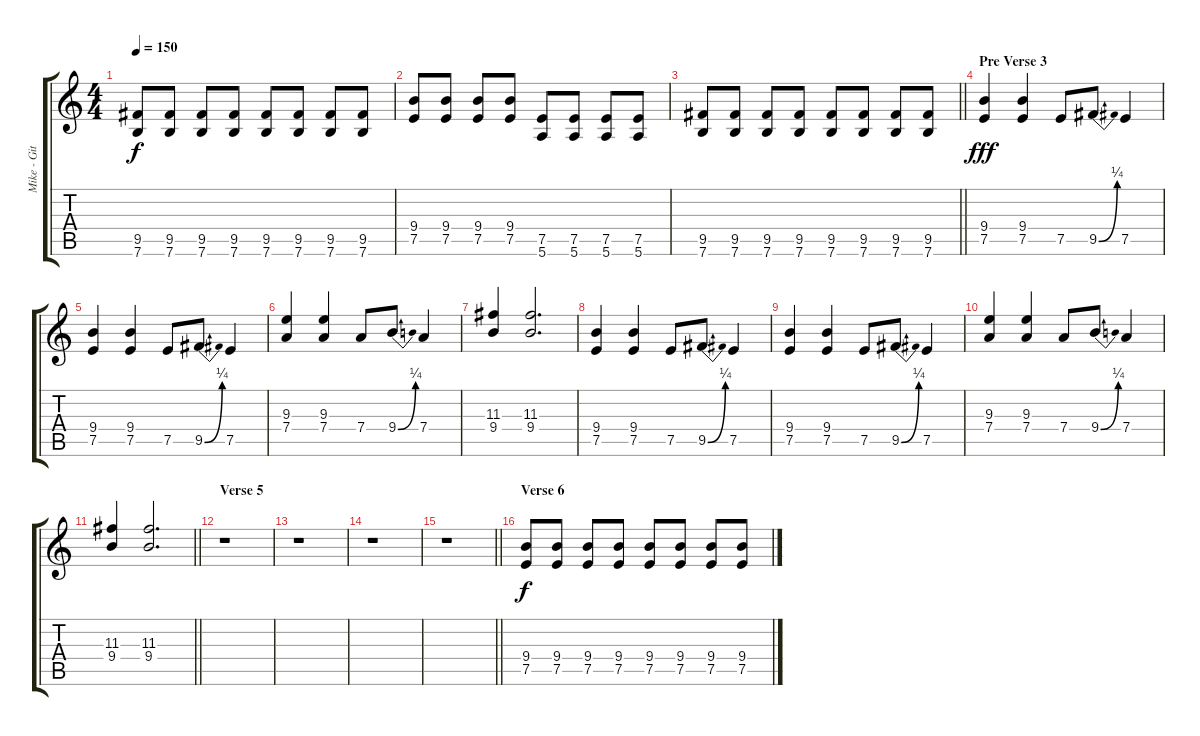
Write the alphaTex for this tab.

\track ("Mike - Gitár" "Mike - Git") {instrument distortionguitar}
\staff {score tabs}
\tuning (E4 B3 G3 D3 A2 E2) {hide}
\ts (4 4)
\tempo 150
\clef g2
\ks c
(9.5 7.6).8{dy f} (9.5 7.6).8 (9.5 7.6).8 (9.5 7.6).8 (9.5 7.6).8 (9.5 7.6).8 (9.5 7.6).8 (9.5 7.6).8 |
(9.4 7.5).8 (9.4 7.5).8 (9.4 7.5).8 (9.4 7.5).8 (7.5 5.6).8 (7.5 5.6).8 (7.5 5.6).8 (7.5 5.6).8 |
\barLineRight lightlight
(9.5 7.6).8 (9.5 7.6).8 (9.5 7.6).8 (9.5 7.6).8 (9.5 7.6).8 (9.5 7.6).8 (9.5 7.6).8 (9.5 7.6).8 |
\section ("" "Pre Verse 3")
(9.4 7.5).4{dy fff} (9.4 7.5).4 7.5.8 9.5{be (bend 0 0 60 1)}.8 7.5.4 |
(9.4 7.5).4 (9.4 7.5).4 7.5.8 9.5{be (bend 0 0 60 1)}.8 7.5.4 |
(9.3 7.4).4{beam Up} (9.3 7.4).4{beam Up} 7.4.8 9.4{be (bend 0 0 60 1)}.8 7.4.4 |
(11.3 9.4).4{beam Up} (11.3 9.4).2{d beam Up} |
(9.4 7.5).4 (9.4 7.5).4 7.5.8 9.5{be (bend 0 0 60 1)}.8 7.5.4 |
(9.4 7.5).4 (9.4 7.5).4 7.5.8 9.5{be (bend 0 0 60 1)}.8 7.5.4 |
(9.3 7.4).4{beam Up} (9.3 7.4).4{beam Up} 7.4.8 9.4{be (bend 0 0 60 1)}.8 7.4.4 |
\barLineRight lightlight
(11.3 9.4).4{beam Up} (11.3 9.4).2{d beam Up} |
\section ("" "Verse 5")
r.1 |
r.1 |
r.1 |
\barLineRight lightlight
r.1 |
\section ("" "Verse 6")
(9.4 7.5).8{dy f} (9.4 7.5).8 (9.4 7.5).8 (9.4 7.5).8 (9.4 7.5).8 (9.4 7.5).8 (9.4 7.5).8 (9.4 7.5).8
